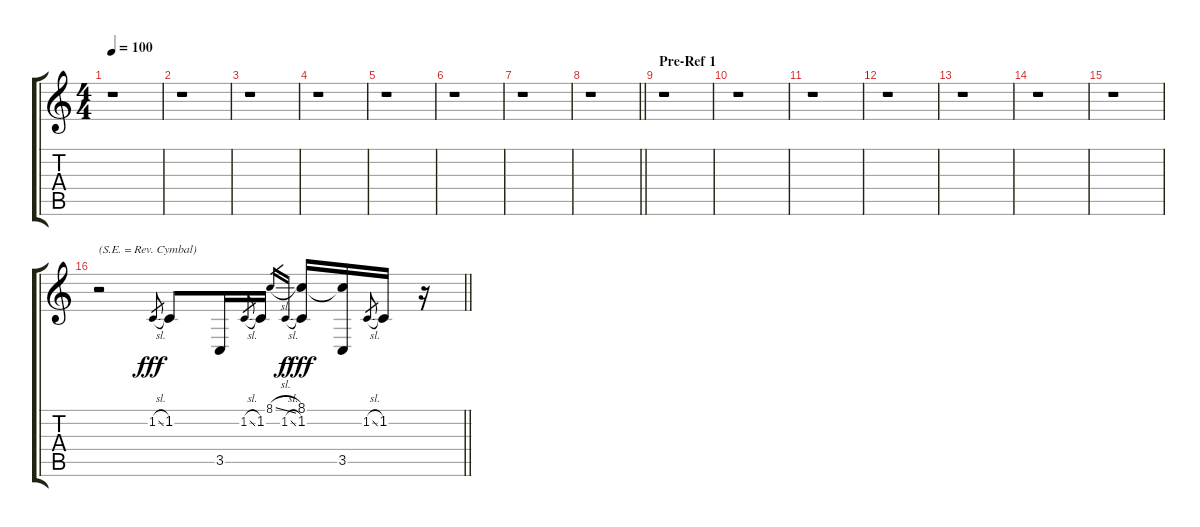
\track "" {instrument pad7halo}
\staff {score tabs}
\tuning (E4 B3 G3 D3 A2 E2) {hide}
\ts (4 4)
\tempo 100
\clef g2
\ks c
r.1{dy fff} |
r.1 |
r.1 |
r.1 |
r.1 |
r.1 |
r.1 |
\barLineRight lightlight
r.1 |
\section ("" "Pre-Ref 1")
r.1 |
r.1 |
r.1 |
r.1 |
r.1 |
r.1 |
r.1 |
\barLineRight lightlight
r.2{txt "(S.E. = Rev. Cymbal)" volume 16 instrument reversecymbal} 1.2{sl}.8{gr} 1.2.8 3.5.16 1.2{sl}.8{gr} 1.2.16 8.1{sl}.16{gr} 1.2{sl}.16{gr dy f} (8.1 1.2).16{dy fff} (8.1{t} 3.5).16 1.2{sl}.8{gr} 1.2.16 r.16
